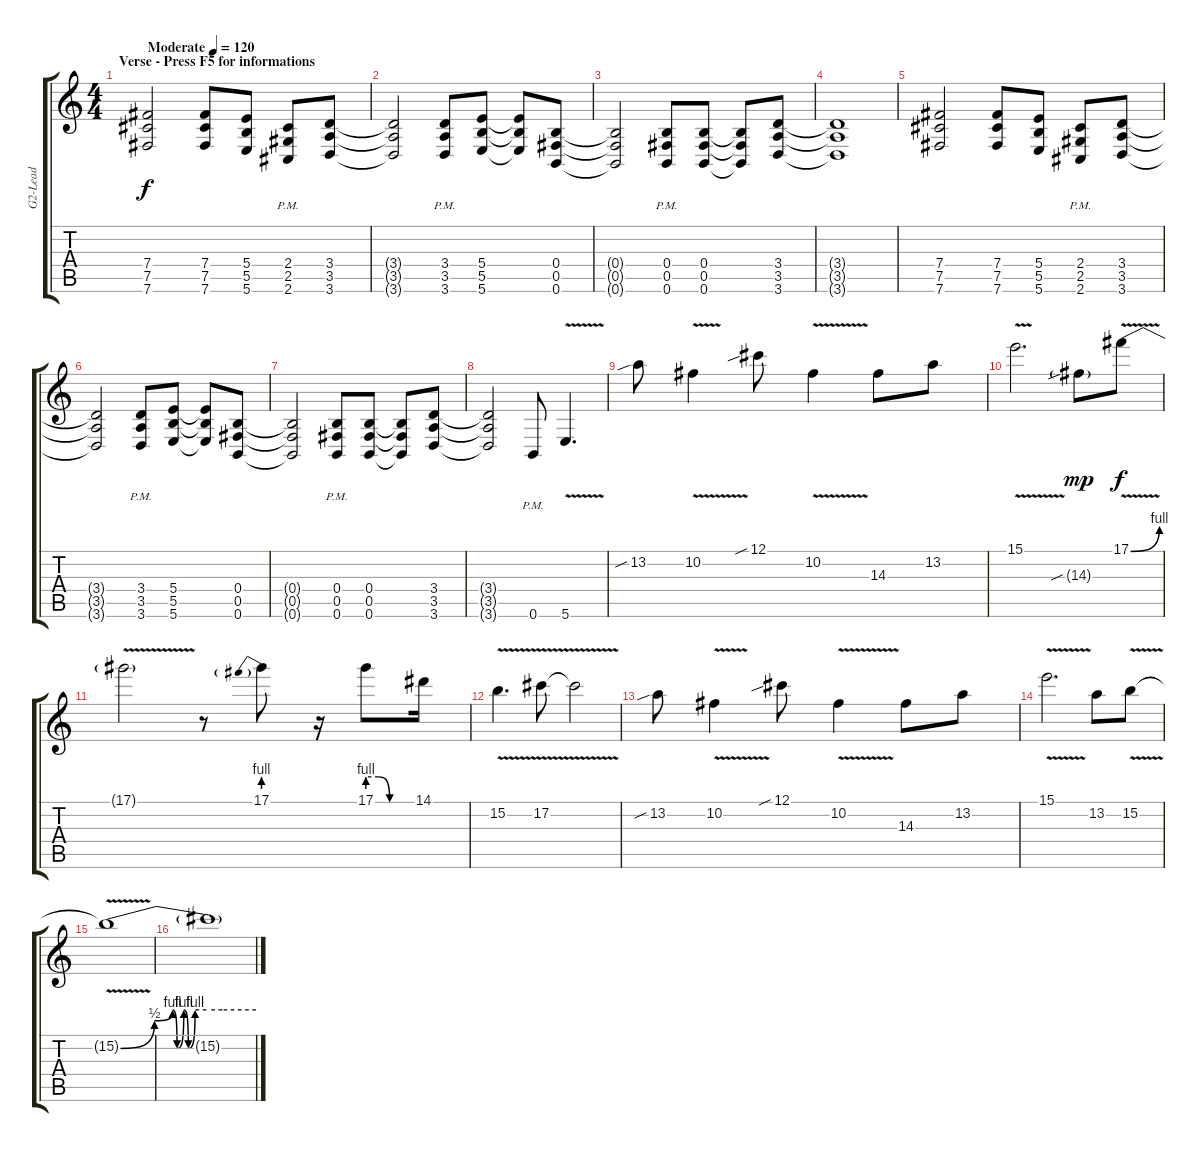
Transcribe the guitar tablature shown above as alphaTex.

\track ("G2-Lead" "G2-Lead") {instrument distortionguitar}
\staff {score tabs}
\tuning (Db4 Ab3 E3 B2 Gb2 B1) {hide}
\ts (4 4)
\section ("" "Verse - Press F5 for informations")
\tempo (120 "Moderate")
\clef g2
\ks c
(7.4 7.5 7.6).2{dy f instrument distortionguitar} (7.4 7.5 7.6).8 (5.4 5.5 5.6).8 (2.4{pm} 2.5{pm} 2.6{pm}).8 (3.4 3.5 3.6).8 |
(3.4{t} 3.5{t} 3.6{t}).2 (3.4{pm} 3.5{pm} 3.6{pm}).8 (5.4 5.5 5.6).8 (5.4{t} 5.5{t} 5.6{t}).8 (0.4 0.5 0.6).8 |
(0.4{t} 0.5{t} 0.6{t}).2 (0.4{pm} 0.5{pm} 0.6{pm}).8 (0.4 0.5 0.6).8 (0.4{t} 0.5{t} 0.6{t}).8 (3.4 3.5 3.6).8 |
(3.4{t} 3.5{t} 3.6{t}).1 |
(7.4 7.5 7.6).2 (7.4 7.5 7.6).8 (5.4 5.5 5.6).8 (2.4{pm} 2.5{pm} 2.6{pm}).8 (3.4 3.5 3.6).8 |
(3.4{t} 3.5{t} 3.6{t}).2 (3.4{pm} 3.5{pm} 3.6{pm}).8 (5.4 5.5 5.6).8 (5.4{t} 5.5{t} 5.6{t}).8 (0.4 0.5 0.6).8 |
(0.4{t} 0.5{t} 0.6{t}).2 (0.4{pm} 0.5{pm} 0.6{pm}).8 (0.4 0.5 0.6).8 (0.4{t} 0.5{t} 0.6{t}).8 (3.4 3.5 3.6).8 |
(3.4{t} 3.5{t} 3.6{t}).2 0.6{pm}.8 5.6{v}.4{d} |
13.2{sib}.8 10.2{v}.4 12.1{sib}.8 10.2{v}.4 14.3.8 13.2.8 |
15.1{v}.2{d} 14.3{sib g}.8{dy mp} 17.1{be (bend 0 0 60 4) v}.8{dy f} |
17.1{t}.2 r.8 17.1{be (prebend 0 4 60 4)}.8 r.16 17.1{be (custom 0 4 15 4 30 0 60 0)}.8 14.1.16 |
15.2{v}.4{d} 17.2{v}.8 17.2{t}.2 |
13.2{sib}.8 10.2{v}.4 12.1{sib}.8 10.2{v}.4 14.3.8 13.2.8 |
15.1{v}.2{d} 13.2.8 15.2{v}.8 |
15.2{be (custom 0 0 15 2 23 4 25 0 28 4 30 0 33 4 38 4 45 4 60 4) t}.1 |
15.2{t}.1
